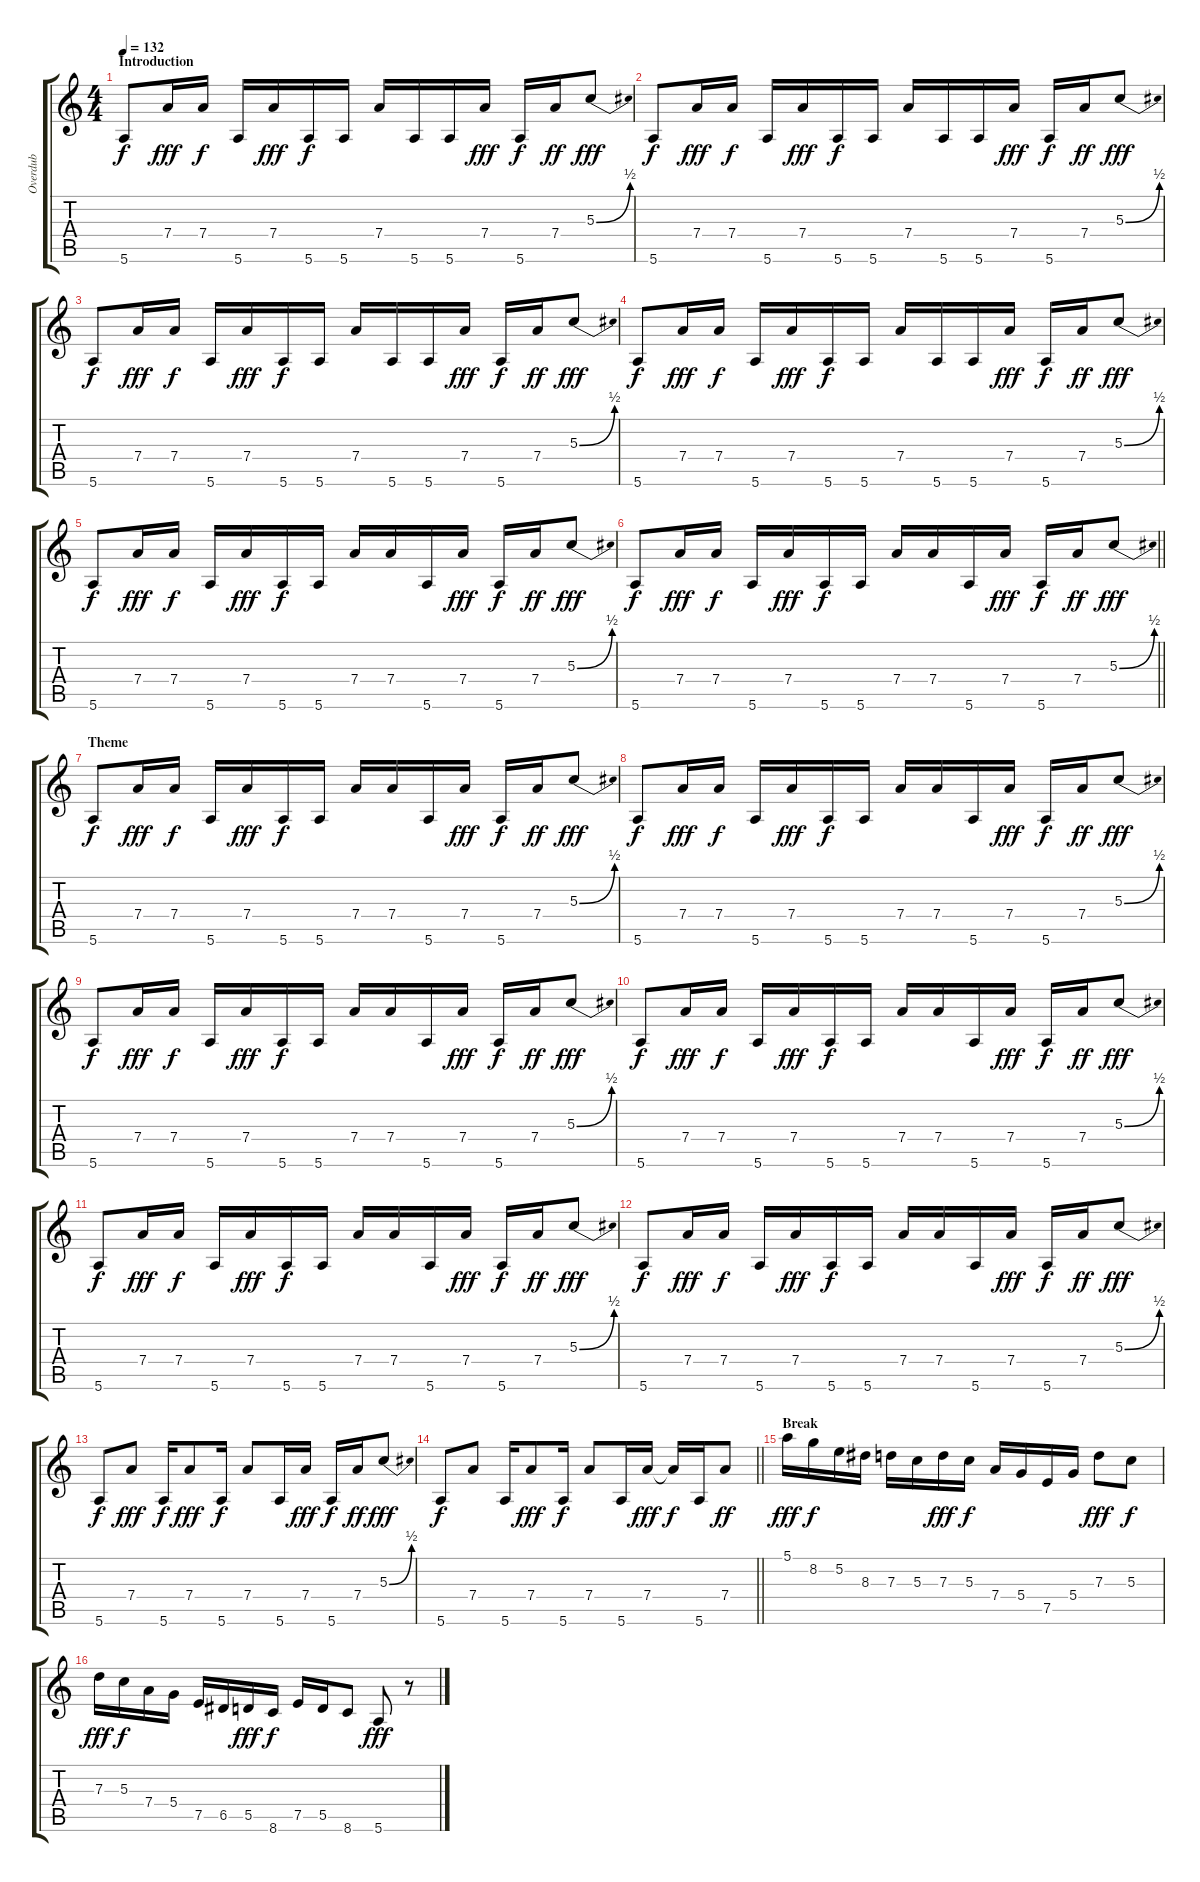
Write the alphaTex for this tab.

\track ("Overdub" "Overdub") {instrument fretlessbass}
\staff {score tabs}
\tuning (E4 B3 G3 D3 A2 E2) {hide}
\ts (4 4)
\section ("" "Introduction")
\tempo 132
\clef g2
\ks c
5.6.8{dy f instrument fretlessbass} 7.4.16{dy fff} 7.4.16{dy f} 5.6.16 7.4.16{dy fff} 5.6.16{dy f} 5.6.16 7.4.16 5.6.16 5.6.16 7.4.16{dy fff} 5.6.16{dy f} 7.4.16{dy ff} 5.3{be (bend 0 0 60 2)}.8{dy fff} |
5.6.8{dy f} 7.4.16{dy fff} 7.4.16{dy f} 5.6.16 7.4.16{dy fff} 5.6.16{dy f} 5.6.16 7.4.16 5.6.16 5.6.16 7.4.16{dy fff} 5.6.16{dy f} 7.4.16{dy ff} 5.3{be (bend 0 0 60 2)}.8{dy fff} |
5.6.8{dy f} 7.4.16{dy fff} 7.4.16{dy f} 5.6.16 7.4.16{dy fff} 5.6.16{dy f} 5.6.16 7.4.16 5.6.16 5.6.16 7.4.16{dy fff} 5.6.16{dy f} 7.4.16{dy ff} 5.3{be (bend 0 0 60 2)}.8{dy fff} |
5.6.8{dy f} 7.4.16{dy fff} 7.4.16{dy f} 5.6.16 7.4.16{dy fff} 5.6.16{dy f} 5.6.16 7.4.16 5.6.16 5.6.16 7.4.16{dy fff} 5.6.16{dy f} 7.4.16{dy ff} 5.3{be (bend 0 0 60 2)}.8{dy fff} |
5.6.8{dy f} 7.4.16{dy fff} 7.4.16{dy f} 5.6.16 7.4.16{dy fff} 5.6.16{dy f} 5.6.16 7.4.16 7.4.16 5.6.16 7.4.16{dy fff} 5.6.16{dy f} 7.4.16{dy ff} 5.3{be (bend 0 0 60 2)}.8{dy fff} |
\barLineRight lightlight
5.6.8{dy f} 7.4.16{dy fff} 7.4.16{dy f} 5.6.16 7.4.16{dy fff} 5.6.16{dy f} 5.6.16 7.4.16 7.4.16 5.6.16 7.4.16{dy fff} 5.6.16{dy f} 7.4.16{dy ff} 5.3{be (bend 0 0 60 2)}.8{dy fff} |
\section ("" "Theme")
5.6.8{dy f} 7.4.16{dy fff} 7.4.16{dy f} 5.6.16 7.4.16{dy fff} 5.6.16{dy f} 5.6.16 7.4.16 7.4.16 5.6.16 7.4.16{dy fff} 5.6.16{dy f} 7.4.16{dy ff} 5.3{be (bend 0 0 60 2)}.8{dy fff} |
5.6.8{dy f} 7.4.16{dy fff} 7.4.16{dy f} 5.6.16 7.4.16{dy fff} 5.6.16{dy f} 5.6.16 7.4.16 7.4.16 5.6.16 7.4.16{dy fff} 5.6.16{dy f} 7.4.16{dy ff} 5.3{be (bend 0 0 60 2)}.8{dy fff} |
5.6.8{dy f} 7.4.16{dy fff} 7.4.16{dy f} 5.6.16 7.4.16{dy fff} 5.6.16{dy f} 5.6.16 7.4.16 7.4.16 5.6.16 7.4.16{dy fff} 5.6.16{dy f} 7.4.16{dy ff} 5.3{be (bend 0 0 60 2)}.8{dy fff} |
5.6.8{dy f} 7.4.16{dy fff} 7.4.16{dy f} 5.6.16 7.4.16{dy fff} 5.6.16{dy f} 5.6.16 7.4.16 7.4.16 5.6.16 7.4.16{dy fff} 5.6.16{dy f} 7.4.16{dy ff} 5.3{be (bend 0 0 60 2)}.8{dy fff} |
5.6.8{dy f} 7.4.16{dy fff} 7.4.16{dy f} 5.6.16 7.4.16{dy fff} 5.6.16{dy f} 5.6.16 7.4.16 7.4.16 5.6.16 7.4.16{dy fff} 5.6.16{dy f} 7.4.16{dy ff} 5.3{be (bend 0 0 60 2)}.8{dy fff} |
5.6.8{dy f} 7.4.16{dy fff} 7.4.16{dy f} 5.6.16 7.4.16{dy fff} 5.6.16{dy f} 5.6.16 7.4.16 7.4.16 5.6.16 7.4.16{dy fff} 5.6.16{dy f} 7.4.16{dy ff} 5.3{be (bend 0 0 60 2)}.8{dy fff} |
5.6.8{dy f} 7.4.8{dy fff} 5.6.16{dy f} 7.4.8{dy fff} 5.6.16{dy f} 7.4.8 5.6.16 7.4.16{dy fff} 5.6.16{dy f} 7.4.16{dy ff} 5.3{be (bend 0 0 60 2)}.8{dy fff} |
\barLineRight lightlight
5.6.8{dy f} 7.4.8 5.6.16 7.4.8{dy fff} 5.6.16{dy f} 7.4.8 5.6.16 7.4.16{dy fff} 7.4{t}.16{dy f} 5.6.16 7.4.8{dy ff} |
\section ("" "Break")
5.1.16{dy fff} 8.2.16{dy f} 5.2.16 8.3.16 7.3.16 5.3.16 7.3.16{dy fff} 5.3.16{dy f} 7.4.16 5.4.16 7.5.16 5.4.16 7.3.8{dy fff} 5.3.8{dy f} |
7.3.16{dy fff} 5.3.16{dy f} 7.4.16 5.4.16 7.5.16 6.5.16 5.5.16{dy fff} 8.6.16{dy f} 7.5.16 5.5.16 8.6.8 5.6.8{dy fff} r.8
